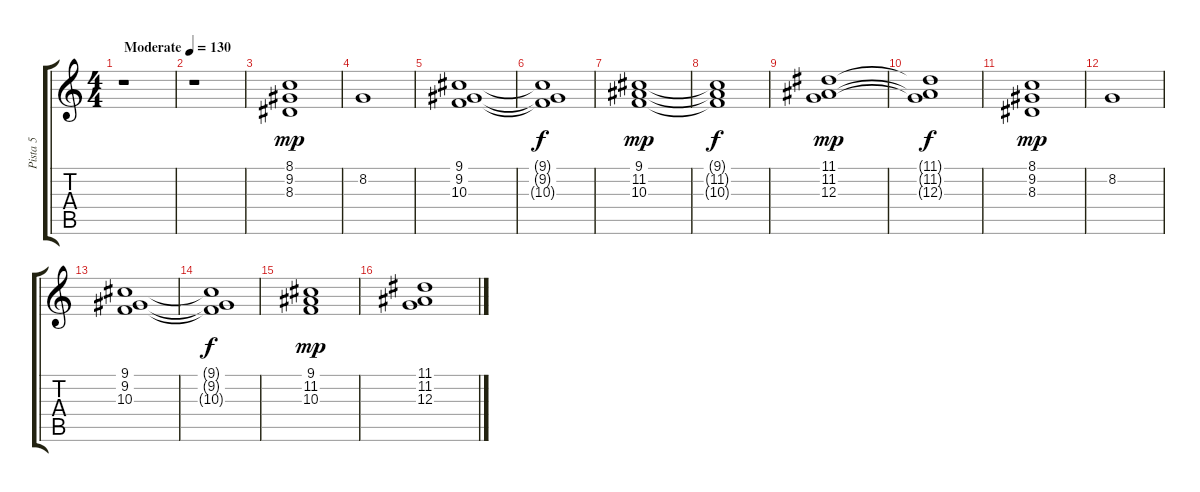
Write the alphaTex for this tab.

\track ("Pista 5" "Pista 5") {instrument synthstrings1}
\staff {score tabs}
\tuning (E4 B3 G3 D3 A2 E2) {hide}
\ts (4 4)
\tempo (130 "Moderate")
\clef g2
\ks c
r.1{dy mp instrument synthstrings1} |
r.1 |
(8.1 9.2 8.3).1 |
8.2.1 |
(9.1 9.2 10.3).1 |
(9.1{t} 9.2{t} 10.3{t}).1{dy f} |
(9.1 11.2 10.3).1{dy mp} |
(9.1{t} 11.2{t} 10.3{t}).1{dy f} |
(11.1 11.2 12.3).1{dy mp} |
(11.1{t} 11.2{t} 12.3{t}).1{dy f} |
(8.1 9.2 8.3).1{dy mp} |
8.2.1 |
(9.1 9.2 10.3).1 |
(9.1{t} 9.2{t} 10.3{t}).1{dy f} |
(9.1 11.2 10.3).1{dy mp} |
(11.1 11.2 12.3).1
